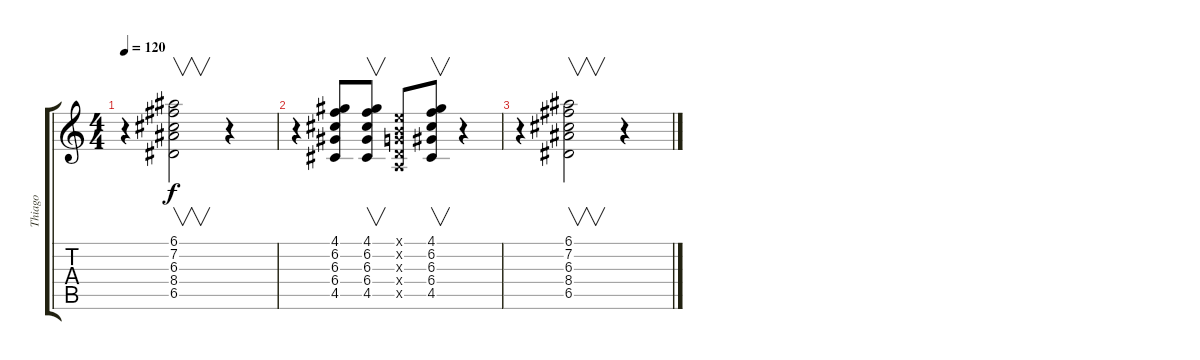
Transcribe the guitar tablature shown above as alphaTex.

\track ("Thiago" "Thiago") {instrument electricguitarclean}
\staff {score tabs}
\tuning (E4 B3 G3 D3 A2 E2) {hide}
\ts (4 4)
\tempo 120
\clef g2
\ks c
r.4{dy f} (6.1 7.2 6.3 8.4 6.5).2{v} r.4 |
r.4 (4.1 6.2 6.3 6.4 4.5).8 (4.1 6.2 6.3 6.4 4.5).8{v} (0.1{x} 0.2{x} 0.3{x} 0.4{x} 0.5{x}).8 (4.1 6.2 6.3 6.4 4.5).8{v} r.4 |
r.4 (6.1 7.2 6.3 8.4 6.5).2{v} r.4
